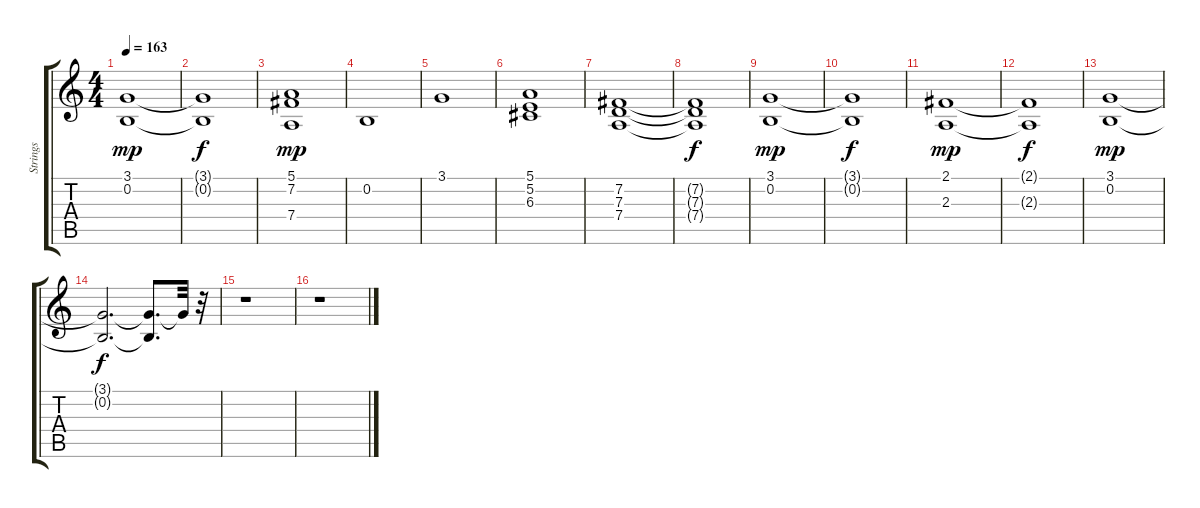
\track ("Strings             " "Strings   ") {instrument stringensemble1}
\staff {score tabs}
\tuning (E4 B3 G3 D3 A2 E2) {hide}
\ts (4 4)
\tempo 163
\clef g2
\ks c
(3.1 0.2).1{dy mp} |
(3.1{t} 0.2{t}).1{dy f} |
(5.1 7.2 7.4).1{dy mp} |
0.2.1 |
3.1.1 |
(5.1 5.2 6.3).1 |
(7.2 7.3 7.4).1 |
(7.2{t} 7.3{t} 7.4{t}).1{dy f} |
(3.1 0.2).1{dy mp} |
(3.1{t} 0.2{t}).1{dy f} |
(2.1 2.3).1{dy mp} |
(2.1{t} 2.3{t}).1{dy f} |
(3.1 0.2).1{dy mp} |
(3.1{t} 0.2{t}).2{d dy f} (3.1{t} 0.2{t}).8{d} 3.1{t}.32 r.32 |
r.1 |
r.1
